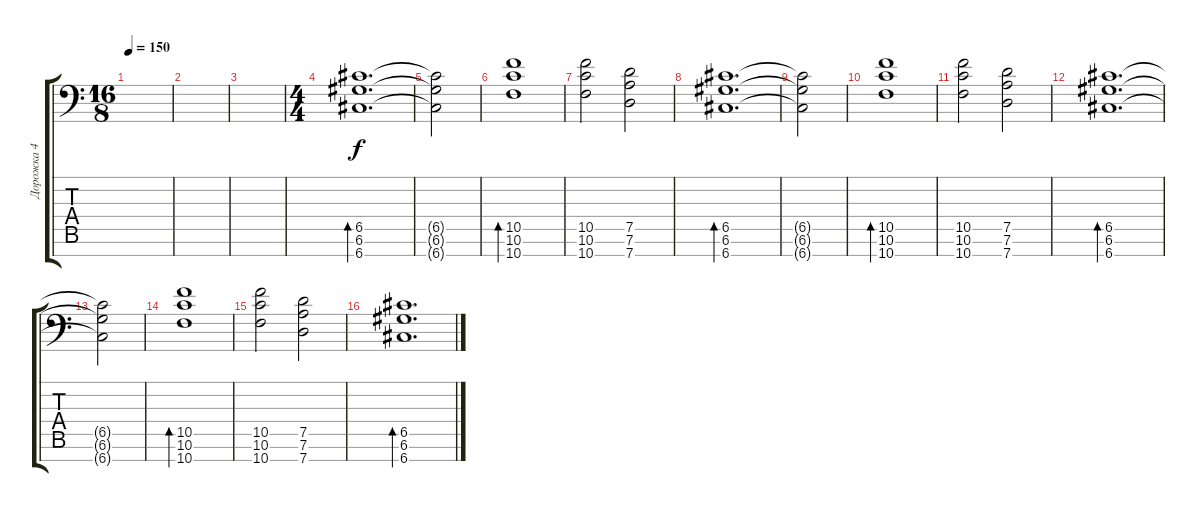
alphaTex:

\track ("Дорожка 4" "Дорожка 4") {instrument distortionguitar}
\staff {score tabs}
\tuning (D4 A3 F3 C3 G2 D2 G1) {hide}
\ts (16 8)
\tempo 150
\clef f4
\ks c
|
|
|
\ts (4 4)
(6.5 6.6 6.7).1{d bd 60} |
(6.5{t} 6.6{t} 6.7{t}).2 |
(10.5 10.6 10.7).1{bd 60} |
(10.5 10.6 10.7).2 (7.5 7.6 7.7).2 |
(6.5 6.6 6.7).1{d bd 60} |
(6.5{t} 6.6{t} 6.7{t}).2 |
(10.5 10.6 10.7).1{bd 60} |
(10.5 10.6 10.7).2 (7.5 7.6 7.7).2 |
(6.5 6.6 6.7).1{d bd 60} |
(6.5{t} 6.6{t} 6.7{t}).2 |
(10.5 10.6 10.7).1{bd 60} |
(10.5 10.6 10.7).2 (7.5 7.6 7.7).2 |
(6.5 6.6 6.7).1{d bd 60}
